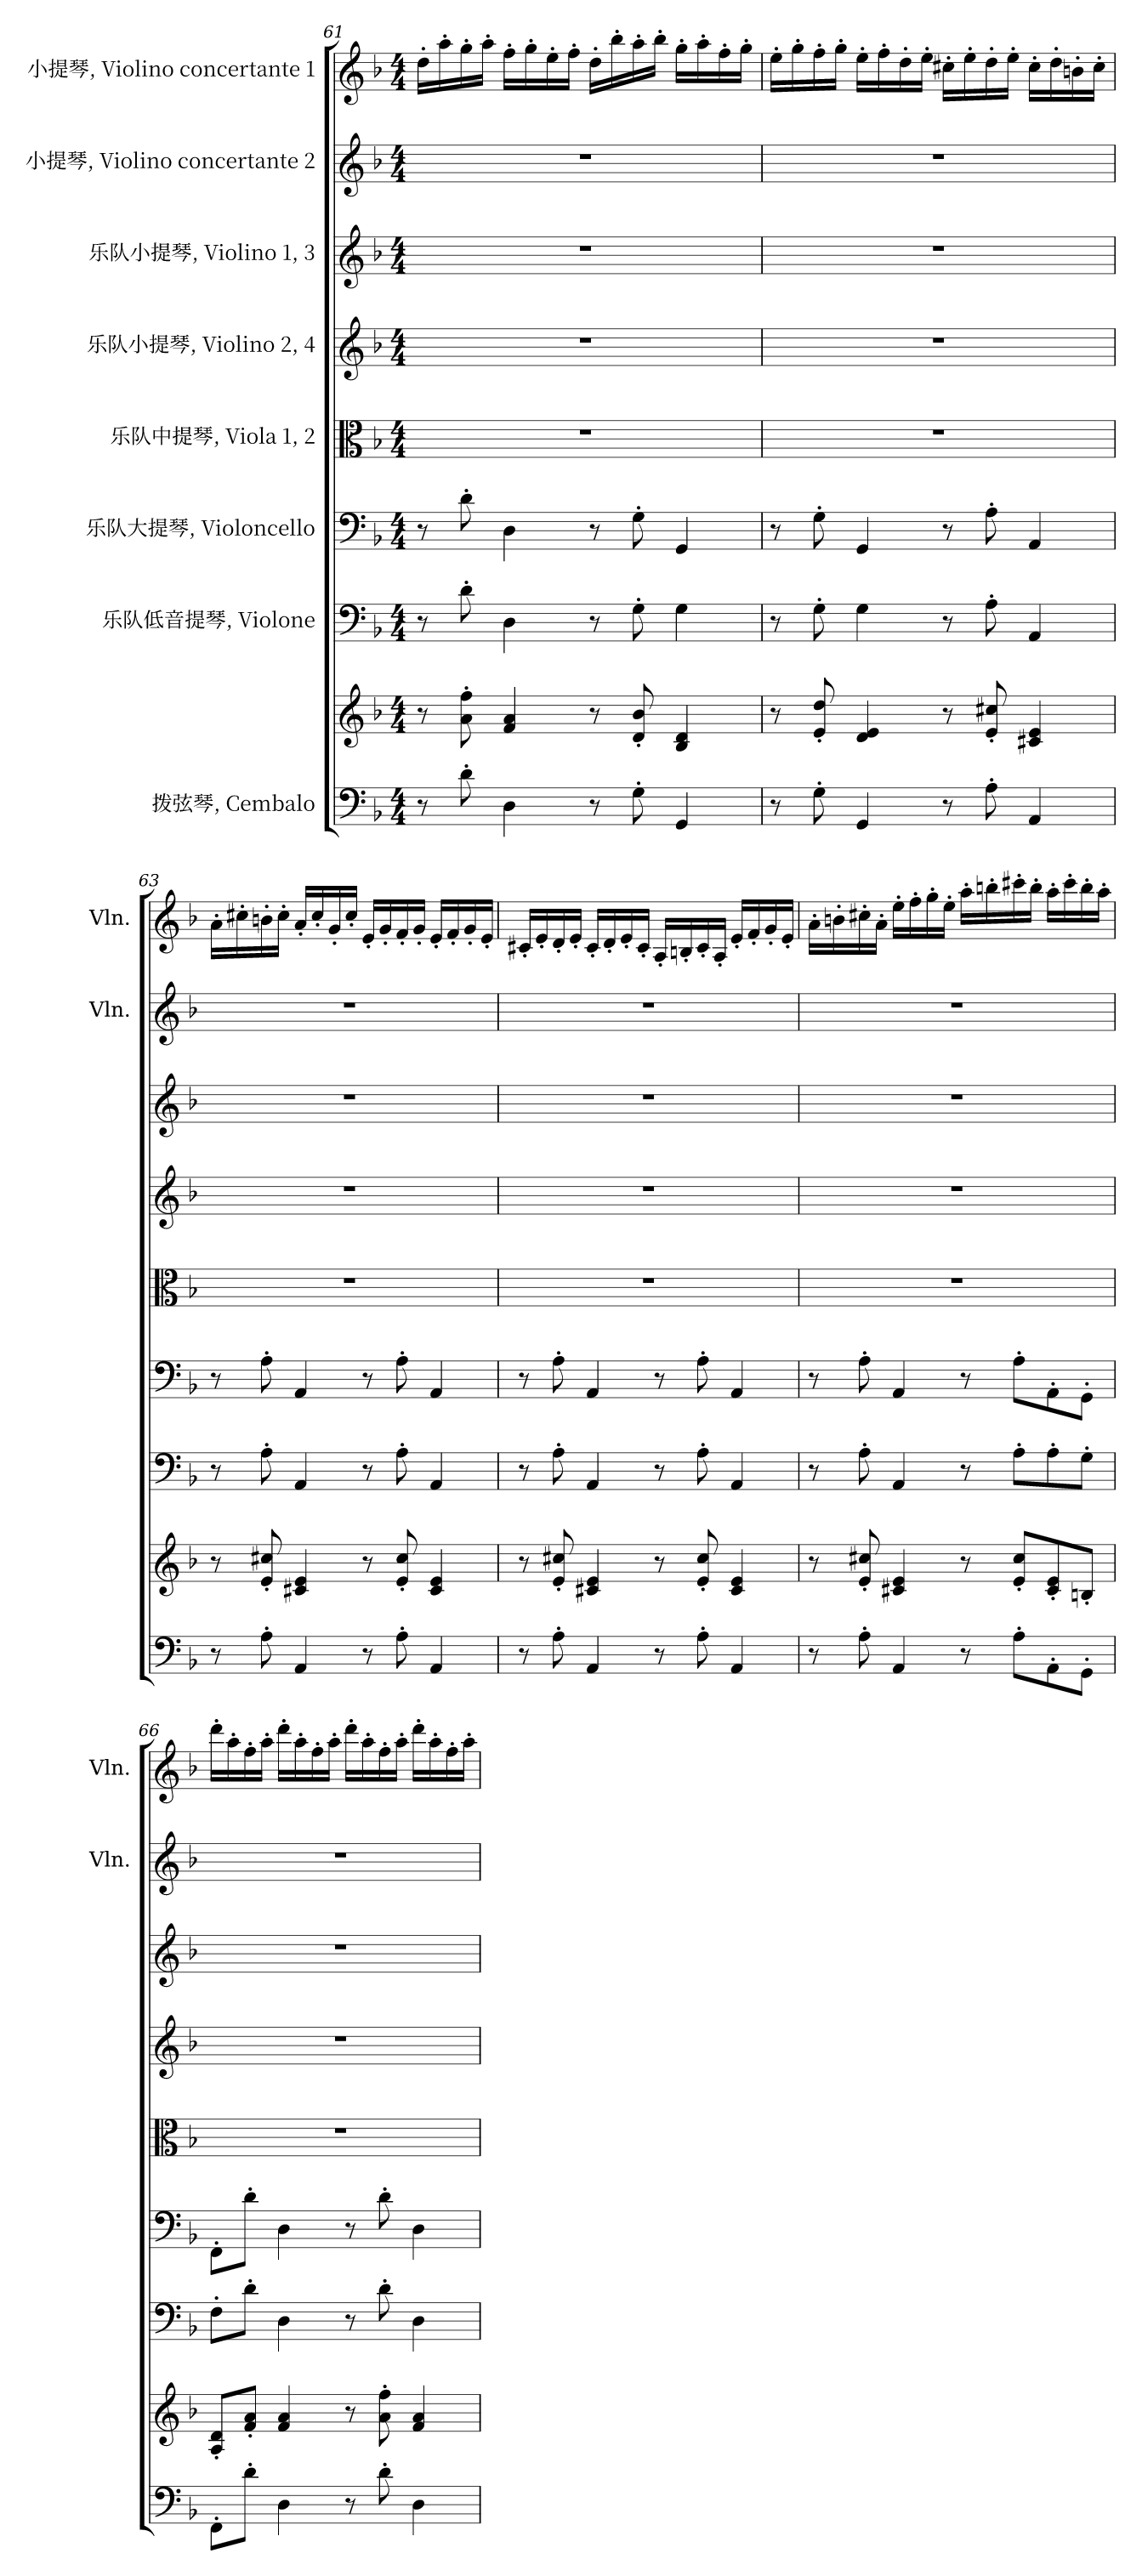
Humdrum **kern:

**kern	**kern	**kern	**kern	**kern	**kern	**kern	**kern	**kern
*part8	*part8	*part7	*part6	*part5	*part4	*part3	*part2	*part1
*staff9	*staff8	*staff7	*staff6	*staff5	*staff4	*staff3	*staff2	*staff1
*I"拨弦琴, Cembalo	*	*I"乐队低音提琴, Violone	*I"乐队大提琴, Violoncello	*I"乐队中提琴, Viola 1, 2	*I"乐队小提琴, Violino 2, 4	*I"乐队小提琴, Violino 1, 3	*I"小提琴, Violino concertante 2	*I"小提琴, Violino concertante 1
*	*	*	*	*	*	*	*I'Vln.	*I'Vln.
!!LO:PB:g=z
*clefF4	*clefG2	*clefF4	*clefF4	*clefC3	*clefG2	*clefG2	*clefG2	*clefG2
*	*	*ITrd7c12	*	*	*	*	*	*
*k[b-]	*k[b-]	*k[b-]	*k[b-]	*k[b-]	*k[b-]	*k[b-]	*k[b-]	*k[b-]
*M4/4	*M4/4	*M4/4	*M4/4	*M4/4	*M4/4	*M4/4	*M4/4	*M4/4
=61	=61	=61	=61	=61	=61	=61	=61	=61
8r	8r	8r	8r	1r	1r	1r	1r	16dd'\LL
.	.	.	.	.	.	.	.	16aa'\
8d'\	8a\' 8ff\'	8D'\	8d'\	.	.	.	.	16gg'\
.	.	.	.	.	.	.	.	16aa'\JJ
4D\	4f/ 4a/	4DD\	4D\	.	.	.	.	16ff'\LL
.	.	.	.	.	.	.	.	16gg'\
.	.	.	.	.	.	.	.	16ee'\
.	.	.	.	.	.	.	.	16ff'\JJ
8r	8r	8r	8r	.	.	.	.	16dd'\LL
.	.	.	.	.	.	.	.	16bb-'\
8G'\	8d/' 8b-/'	8GG'\	8G'\	.	.	.	.	16aa'\
.	.	.	.	.	.	.	.	16bb-'\JJ
4GG/	4B-/ 4d/	4GG\	4GG/	.	.	.	.	16gg'\LL
.	.	.	.	.	.	.	.	16aa'\
.	.	.	.	.	.	.	.	16ff'\
.	.	.	.	.	.	.	.	16gg'\JJ
=62	=62	=62	=62	=62	=62	=62	=62	=62
8r	8r	8r	8r	1r	1r	1r	1r	16ee'\LL
.	.	.	.	.	.	.	.	16gg'\
8G'\	8e/' 8dd/'	8GG'\	8G'\	.	.	.	.	16ff'\
.	.	.	.	.	.	.	.	16gg'\JJ
4GG/	4d/ 4e/	4GG\	4GG/	.	.	.	.	16ee'\LL
.	.	.	.	.	.	.	.	16ff'\
.	.	.	.	.	.	.	.	16dd'\
.	.	.	.	.	.	.	.	16ee'\JJ
8r	8r	8r	8r	.	.	.	.	16cc#X'\LL
.	.	.	.	.	.	.	.	16ee'\
8A'\	8e/' 8cc#X/'	8AA'\	8A'\	.	.	.	.	16dd'\
.	.	.	.	.	.	.	.	16ee'\JJ
4AA/	4c#X/ 4e/	4AAA/	4AA/	.	.	.	.	16cc#'\LL
.	.	.	.	.	.	.	.	16dd'\
.	.	.	.	.	.	.	.	16bn'\
.	.	.	.	.	.	.	.	16cc#'\JJ
!!LO:PB:g=z
=63	=63	=63	=63	=63	=63	=63	=63	=63
8r	8r	8r	8r	1r	1r	1r	1r	16a'\LL
.	.	.	.	.	.	.	.	16cc#X'\
8A'\	8e/' 8cc#X/'	8AA'\	8A'\	.	.	.	.	16bn'\
.	.	.	.	.	.	.	.	16cc#'\JJ
4AA/	4c#X/ 4e/	4AAA/	4AA/	.	.	.	.	16a'/LL
.	.	.	.	.	.	.	.	16cc#'/
.	.	.	.	.	.	.	.	16g'/
.	.	.	.	.	.	.	.	16cc#'/JJ
8r	8r	8r	8r	.	.	.	.	16e'/LL
.	.	.	.	.	.	.	.	16g'/
8A'\	8e/' 8cc#/'	8AA'\	8A'\	.	.	.	.	16f'/
.	.	.	.	.	.	.	.	16g'/JJ
4AA/	4c#/ 4e/	4AAA/	4AA/	.	.	.	.	16e'/LL
.	.	.	.	.	.	.	.	16f'/
.	.	.	.	.	.	.	.	16g'/
.	.	.	.	.	.	.	.	16e'/JJ
=64	=64	=64	=64	=64	=64	=64	=64	=64
8r	8r	8r	8r	1r	1r	1r	1r	16c#X'/LL
.	.	.	.	.	.	.	.	16e'/
8A'\	8e/' 8cc#X/'	8AA'\	8A'\	.	.	.	.	16d'/
.	.	.	.	.	.	.	.	16e'/JJ
4AA/	4c#X/ 4e/	4AAA/	4AA/	.	.	.	.	16c#'/LL
.	.	.	.	.	.	.	.	16d'/
.	.	.	.	.	.	.	.	16e'/
.	.	.	.	.	.	.	.	16c#'/JJ
8r	8r	8r	8r	.	.	.	.	16A'/LL
.	.	.	.	.	.	.	.	16Bn'/
8A'\	8e/' 8cc#/'	8AA'\	8A'\	.	.	.	.	16c#'/
.	.	.	.	.	.	.	.	16A'/JJ
4AA/	4c#/ 4e/	4AAA/	4AA/	.	.	.	.	16e'/LL
.	.	.	.	.	.	.	.	16f'/
.	.	.	.	.	.	.	.	16g'/
.	.	.	.	.	.	.	.	16e'/JJ
!!LO:PB:g=z
=65	=65	=65	=65	=65	=65	=65	=65	=65
8r	8r	8r	8r	1r	1r	1r	1r	16a'\LL
.	.	.	.	.	.	.	.	16bn'\
8A'\	8e/' 8cc#X/'	8AA'\	8A'\	.	.	.	.	16cc#X'\
.	.	.	.	.	.	.	.	16a'\JJ
4AA/	4c#X/ 4e/	4AAA/	4AA/	.	.	.	.	16ee'\LL
.	.	.	.	.	.	.	.	16ff'\
.	.	.	.	.	.	.	.	16gg'\
.	.	.	.	.	.	.	.	16ee'\JJ
8r	8r	8r	8r	.	.	.	.	16aa'\LL
.	.	.	.	.	.	.	.	16bbn'\
8A'\L	8e/' 8cc#/'L	8AA'\L	8A'\L	.	.	.	.	16ccc#X'\
.	.	.	.	.	.	.	.	16bb'\JJ
8AA'\	8c#/' 8e/'	8AA'\	8AA'\	.	.	.	.	16aa'\LL
.	.	.	.	.	.	.	.	16ccc#'\
8GG'\J	8Bn'/J	8GG'\J	8GG'\J	.	.	.	.	16bb'\
.	.	.	.	.	.	.	.	16aa'\JJ
=66	=66	=66	=66	=66	=66	=66	=66	=66
8FF'\L	8A/' 8d/'L	8FF'\L	8FF'\L	1r	1r	1r	1r	16ddd'\LL
.	.	.	.	.	.	.	.	16aa'\
8d'\J	8f/' 8a/'J	8D'\J	8d'\J	.	.	.	.	16ff'\
.	.	.	.	.	.	.	.	16aa'\JJ
4D\	4f/ 4a/	4DD\	4D\	.	.	.	.	16ddd'\LL
.	.	.	.	.	.	.	.	16aa'\
.	.	.	.	.	.	.	.	16ff'\
.	.	.	.	.	.	.	.	16aa'\JJ
8r	8r	8r	8r	.	.	.	.	16ddd'\LL
.	.	.	.	.	.	.	.	16aa'\
8d'\	8a\' 8ff\'	8D'\	8d'\	.	.	.	.	16ff'\
.	.	.	.	.	.	.	.	16aa'\JJ
4D\	4f/ 4a/	4DD\	4D\	.	.	.	.	16ddd'\LL
.	.	.	.	.	.	.	.	16aa'\
.	.	.	.	.	.	.	.	16ff'\
.	.	.	.	.	.	.	.	16aa'\JJ
=	=	=	=	=	=	=	=	=
*-	*-	*-	*-	*-	*-	*-	*-	*-
